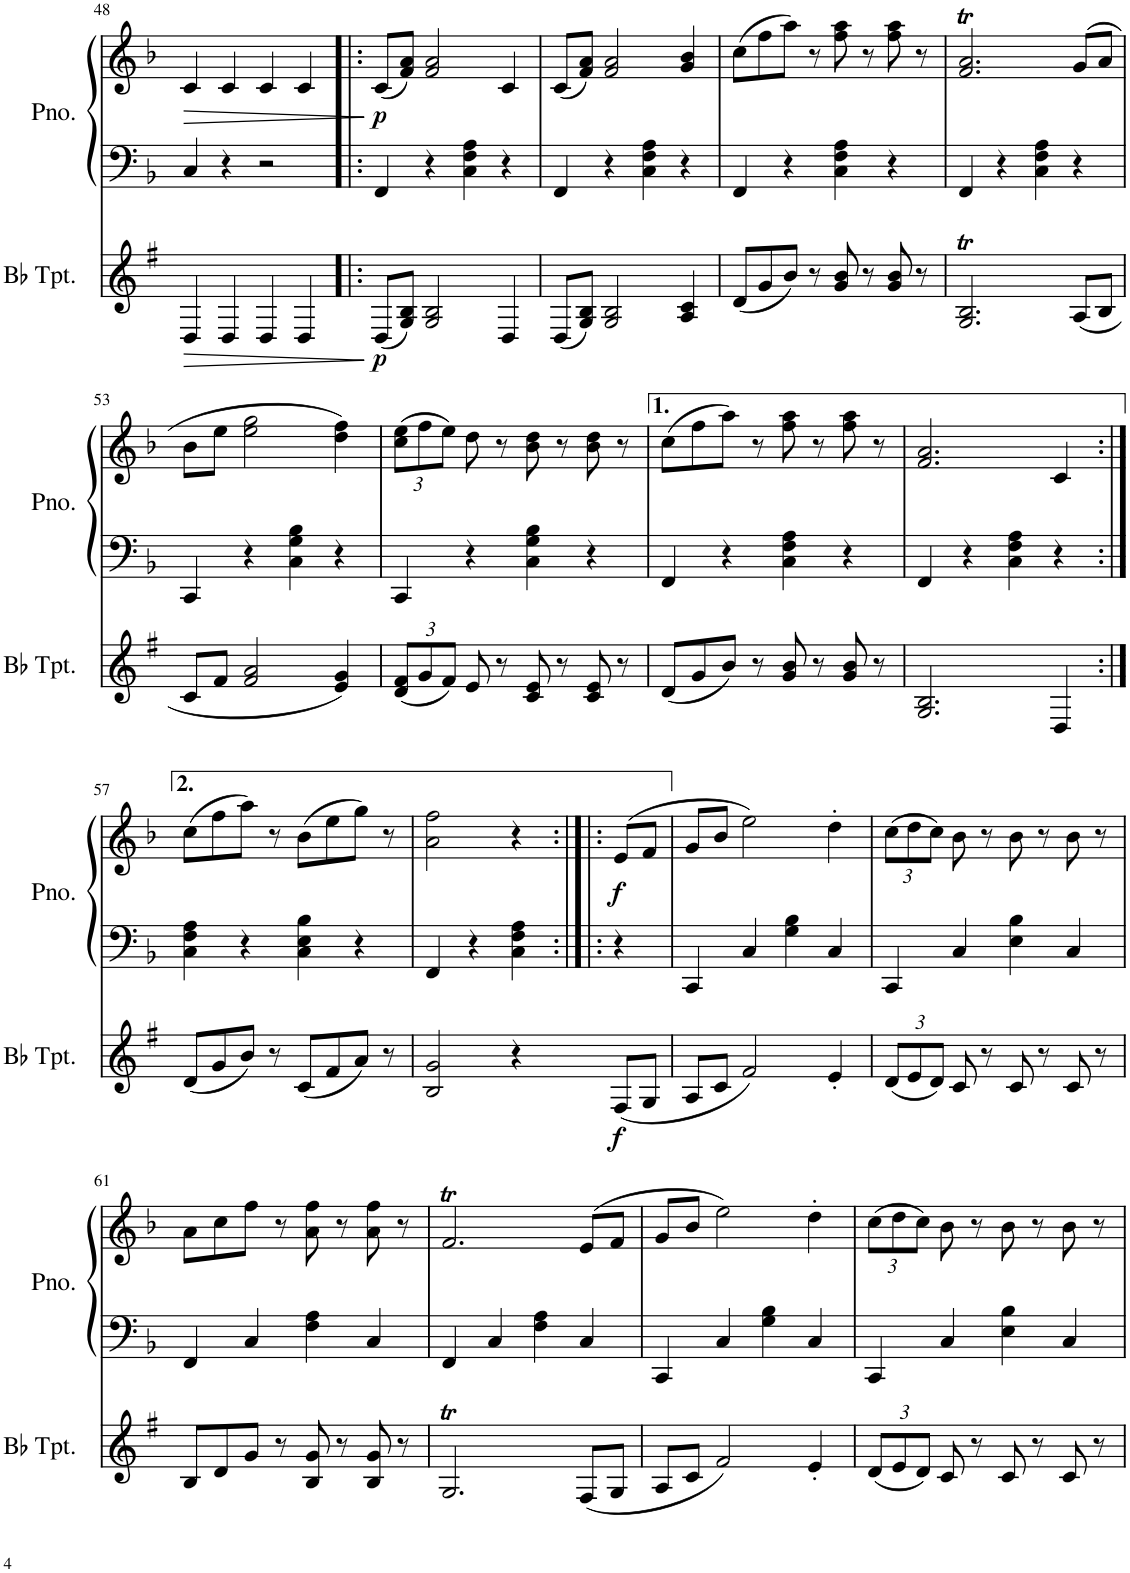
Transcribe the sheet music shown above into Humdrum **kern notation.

**kern	**dynam	**kern	**kern	**dynam
*part2	*part2	*part1	*part1	*part1
*staff3	*staff3	*staff2	*staff1	*staff1/2
*I"Bb Trumpet	*	*I"Piano	*	*
*I'Bb Tpt.	*	*I'Pno.	*	*
!!LO:PB:g=z
*clefG2	*	*clefF4	*clefG2	*
*Trd1c2	*	*	*	*
*k[f#]	*	*k[b-]	*k[b-]	*
*M2/2	*	*M2/2	*M2/2	*
*met(c|)	*	*met(c|)	*met(c|)	*
=48	=48	=48	=48	=48
!	!LO:HP:b	!	!	!LO:HP:b
4D/	>	4C/	4c/	>
4D/	.	4r	4c/	.
4D/	.	2r	4c/	.
4D/	.	.	4c/	.
.	]	.	.	]
=49!|:	=49!|:	=49!|:	=49!|:	=49!|:
!	!LO:DY:b	!	!	!LO:DY:b
(8D/L	p	4FF/	(8c/L	p
8G/ 8B/J)	.	.	8f/ 8a/J)	.
2G/ 2B/	.	4r	2f/ 2a/	.
.	.	4C\ 4F\ 4A\	.	.
4D/	.	4r	4c/	.
=50	=50	=50	=50	=50
(8D/L	.	4FF/	(8c/L	.
8G/ 8B/J)	.	.	8f/ 8a/J)	.
2G/ 2B/	.	4r	2f/ 2a/	.
.	.	4C\ 4F\ 4A\	.	.
4A/ 4c/	.	4r	4g/ 4b-/	.
=51	=51	=51	=51	=51
(8d/L	.	4FF/	(8cc\L	.
8g/	.	.	8ff\	.
8b/J)	.	4r	8aa\J)	.
8r	.	.	8r	.
8g/ 8b/	.	4C\ 4F\ 4A\	8ff\ 8aa\	.
8r	.	.	8r	.
8g/ 8b/	.	4r	8ff\ 8aa\	.
8r	.	.	8r	.
=52	=52	=52	=52	=52
2.G/T 2.B/T	.	4FF/	2.f/T 2.a/T	.
.	.	4r	.	.
.	.	4C\ 4F\ 4A\	.	.
(8A/L	.	4r	(8g/L	.
8B/J	.	.	8a/J	.
!!LO:LB:g=z
=53	=53	=53	=53	=53
8c/L	.	4CC/	8b-\L	.
8f#/J	.	.	8ee\J	.
2f#/ 2a/	.	4r	2ee\ 2gg\	.
.	.	4C\ 4G\ 4B-\	.	.
4e/ 4g/)	.	4r	4dd\ 4ff\)	.
=54	=54	=54	=54	=54
*Xbrackettup	*	*	*Xbrackettup	*
(12d/ 12f#/L	.	4CC/	(12cc\ 12ee\L	.
12g/	.	.	12ff\	.
12f#/J)	.	.	12ee\J)	.
8e/	.	4r	8dd\	.
8r	.	.	8r	.
8c/ 8e/	.	4C\ 4G\ 4B-\	8b-\ 8dd\	.
8r	.	.	8r	.
8c/ 8e/	.	4r	8b-\ 8dd\	.
8r	.	.	8r	.
=55	=55	=55	=55	=55
(8d/L	.	4FF/	(8cc\L	.
8g/	.	.	8ff\	.
8b/J)	.	4r	8aa\J)	.
8r	.	.	8r	.
8g/ 8b/	.	4C\ 4F\ 4A\	8ff\ 8aa\	.
8r	.	.	8r	.
8g/ 8b/	.	4r	8ff\ 8aa\	.
8r	.	.	8r	.
=56	=56	=56	=56	=56
2.G/ 2.B/	.	4FF/	2.f/ 2.a/	.
.	.	4r	.	.
.	.	4C\ 4F\ 4A\	.	.
4D/	.	4r	4c/	.
!!LO:LB:g=z
=57:|!	=57:|!	=57:|!	=57:|!	=57:|!
(8d/L	.	4C\ 4F\ 4A\	(8cc\L	.
8g/	.	.	8ff\	.
8b/J)	.	4r	8aa\J)	.
8r	.	.	8r	.
(8c/L	.	4C\ 4E\ 4B-\	(8b-\L	.
8f#/	.	.	8ee\	.
8a/J)	.	4r	8gg\J)	.
8r	.	.	8r	.
=58	==58	==58	==58	==58
2B/ 2g/	.	4FF/	2a\ 2ff\	.
.	.	4r	.	.
4r	.	4C\ 4F\ 4A\	4r	.
!	!LO:DY:b	!	!	!LO:DY:b
(8F#/L	f	4r	(8e/L	f
8G/J	.	.	8f/J	.
=59	=59	=59	=59	=59
8A/L	.	4CC/	8g/L	.
8c/J	.	.	8b-/J	.
2f#/)	.	4C/	2ee\)	.
.	.	4G\ 4B-\	.	.
4e'/	.	4C/	4dd'\	.
=60	=60	=60	=60	=60
(12d/L	.	4CC/	(12cc\L	.
12e/	.	.	12dd\	.
12d/J)	.	.	12cc\J)	.
8c/	.	4C/	8b-\	.
8r	.	.	8r	.
8c/	.	4E\ 4B-\	8b-\	.
8r	.	.	8r	.
8c/	.	4C/	8b-\	.
8r	.	.	8r	.
!!LO:LB:g=z
=61	=61	=61	=61	=61
8B/L	.	4FF/	8a\L	.
8d/	.	.	8cc\	.
8g/J	.	4C/	8ff\J	.
8r	.	.	8r	.
8B/ 8g/	.	4F\ 4A\	8a\ 8ff\	.
8r	.	.	8r	.
8B/ 8g/	.	4C/	8a\ 8ff\	.
8r	.	.	8r	.
=62	=62	=62	=62	=62
2.GT/	.	4FF/	2.fT/	.
.	.	4C/	.	.
.	.	4F\ 4A\	.	.
(8F#/L	.	4C/	(8e/L	.
8G/J	.	.	8f/J	.
=63	=63	=63	=63	=63
8A/L	.	4CC/	8g/L	.
8c/J	.	.	8b-/J	.
2f#/)	.	4C/	2ee\)	.
.	.	4G\ 4B-\	.	.
4e'/	.	4C/	4dd'\	.
=64	=64	=64	=64	=64
(12d/L	.	4CC/	(12cc\L	.
12e/	.	.	12dd\	.
12d/J)	.	.	12cc\J)	.
8c/	.	4C/	8b-\	.
8r	.	.	8r	.
8c/	.	4E\ 4B-\	8b-\	.
8r	.	.	8r	.
8c/	.	4C/	8b-\	.
8r	.	.	8r	.
=	=	=	=	=
*-	*-	*-	*-	*-
